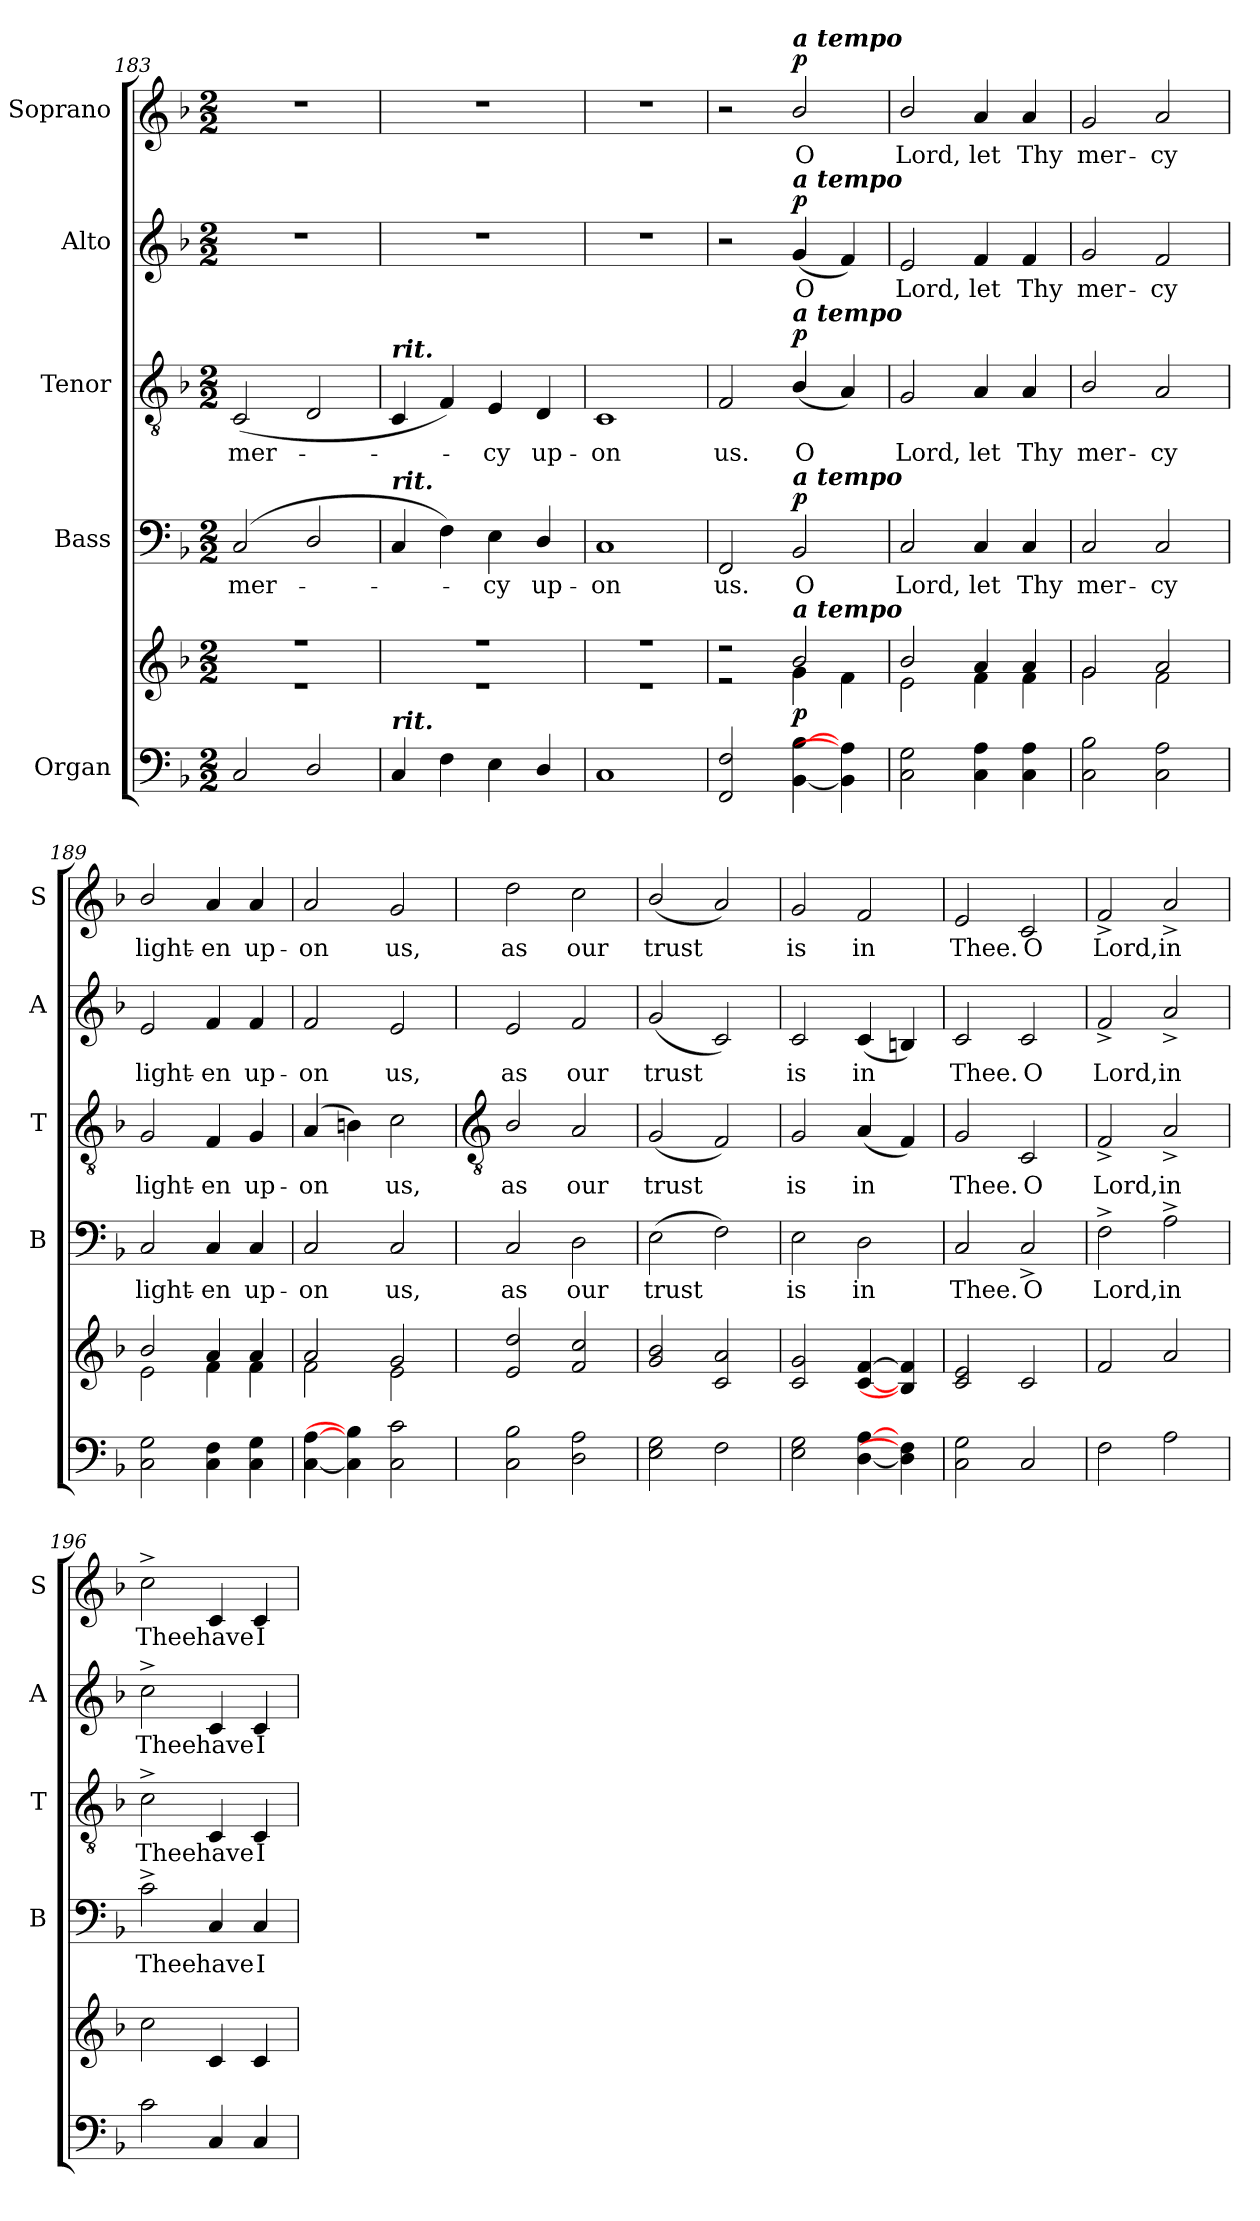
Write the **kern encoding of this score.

**kern	**kern	**dynam	**kern	**text	**dynam	**kern	**text	**dynam	**kern	**text	**dynam	**kern	**text	**dynam
*part5	*part5	*part5	*part4	*part4	*part4	*part3	*part3	*part3	*part2	*part2	*part2	*part1	*part1	*part1
*staff6	*staff5	*staff5/6	*staff4	*staff4	*staff4	*staff3	*staff3	*staff3	*staff2	*staff2	*staff2	*staff1	*staff1	*staff1
*I"Organ	*	*	*I"Bass	*	*	*I"Tenor	*	*	*I"Alto	*	*	*I"Soprano	*	*
*	*	*	*I'B	*	*	*I'T	*	*	*I'A	*	*	*I'S	*	*
!!LO:LB:g=z
*clefF4	*clefG2	*	*clefF4	*	*	*clefGv2	*	*	*clefG2	*	*	*clefG2	*	*
*k[b-]	*k[b-]	*	*k[b-]	*	*	*k[b-]	*	*	*k[b-]	*	*	*k[b-]	*	*
*F:	*F:	*	*F:	*	*	*F:	*	*	*F:	*	*	*F:	*	*
*M2/2	*M2/2	*	*M2/2	*	*	*M2/2	*	*	*M2/2	*	*	*M2/2	*	*
=183	=183	=183	=183	=183	=183	=183	=183	=183	=183	=183	=183	=183	=183	=183
*	*^	*	*	*	*	*	*	*	*	*	*	*	*	*
!	!	!	!	!	!LO:LY:b	!	!	!LO:LY:b	!	!	!	!	!	!	!
2C	1r	1r	.	(<2C	mer-	.	(<2C	mer-	.	1r	.	.	1r	.	.
2D/	.	.	.	2D/	.	.	2D/	.	.	.	.	.	.	.	.
=184	=184	=184	=184	=184	=184	=184	=184	=184	=184	=184	=184	=184	=184	=184	=184
!	!	!	!	!	!	!	!LO:TX:a:Bi:t=rit.	!	!	!	!	!	!	!	!
!	!	!	!	!LO:TX:a:Bi:t=rit.	!	!	!	!	!	!	!	!	!	!	!
!LO:TX:a:Bi:t=rit.	!	!	!	!	!	!	!	!	!	!	!	!	!	!	!
4C	1r	1r	.	4C	.	.	4C	.	.	1r	.	.	1r	.	.
4F	.	.	.	4F)	.	.	4F)	.	.	.	.	.	.	.	.
!	!	!	!	!	!LO:LY:b	!	!	!LO:LY:b	!	!	!	!	!	!	!
4E	.	.	.	4E	cy	.	4E	cy	.	.	.	.	.	.	.
!	!	!	!	!	!LO:LY:b	!	!	!LO:LY:b	!	!	!	!	!	!	!
4D/	.	.	.	4D/	up-	.	4D/	up-	.	.	.	.	.	.	.
=185	=185	=185	=185	=185	=185	=185	=185	=185	=185	=185	=185	=185	=185	=185	=185
!	!	!	!	!	!LO:LY:b	!	!	!LO:LY:b	!	!	!	!	!	!	!
1C	1r	1r	.	1C	-on	.	1C	-on	.	1r	.	.	1r	.	.
=186	=186	=186	=186	=186	=186	=186	=186	=186	=186	=186	=186	=186	=186	=186	=186
!	!	!	!	!	!LO:LY:b	!	!	!LO:LY:b	!	!	!	!	!	!	!
2FF 2F	2r	2r	.	2FF	us.	.	2F	us.	.	2r	.	.	2r	.	.
!	!	!	!	!	!	!	!	!	!	!	!	!	!LO:TX:a:Bi:t=a tempo	!	!
!	!	!	!	!	!	!	!	!	!	!LO:TX:a:Bi:t=a tempo	!	!	!	!	!
!	!	!	!	!	!	!	!LO:TX:a:Bi:t=a tempo	!	!	!	!	!	!	!	!
!	!	!	!	!LO:TX:a:Bi:t=a tempo	!	!	!	!	!	!	!	!	!	!	!
!	!LO:TX:a:Bi:t=a tempo	!	!	!	!	!	!	!	!	!	!	!	!	!	!
!	!	!	!LO:DY:b	!	!LO:LY:b	!LO:DY:b	!	!LO:LY:b	!LO:DY:b	!	!LO:LY:b	!LO:DY:b	!	!LO:LY:b	!LO:DY:b
[4BB- [4B-	2b-/	4g\	p	2BB-	O	p	(<4B-/	O	p	(<4g	O	p	2b-/	O	p
4BB-] 4A]	.	4f\	.	.	.	.	4A)	.	.	4f)	.	.	.	.	.
=187	=187	=187	=187	=187	=187	=187	=187	=187	=187	=187	=187	=187	=187	=187	=187
!	!	!	!	!	!LO:LY:b	!	!	!LO:LY:b	!	!	!LO:LY:b	!	!	!LO:LY:b	!
2C\ 2G\	2b-/	2e	.	2C	Lord,	.	2G	Lord,	.	2e	Lord,	.	2b-/	Lord,	.
!	!	!	!	!	!LO:LY:b	!	!	!LO:LY:b	!	!	!LO:LY:b	!	!	!LO:LY:b	!
4C\ 4A\	4a	4f	.	4C	let	.	4A	let	.	4f	let	.	4a	let	.
!	!	!	!	!	!LO:LY:b	!	!	!LO:LY:b	!	!	!LO:LY:b	!	!	!LO:LY:b	!
4C\ 4A\	4a	4f	.	4C	Thy	.	4A	Thy	.	4f	Thy	.	4a	Thy	.
=188	=188	=188	=188	=188	=188	=188	=188	=188	=188	=188	=188	=188	=188	=188	=188
!	!	!	!	!	!LO:LY:b	!	!	!LO:LY:b	!	!	!LO:LY:b	!	!	!LO:LY:b	!
2C\ 2B-\	2g	2g	.	2C	mer-	.	2B-/	mer-	.	2g	mer-	.	2g	mer-	.
!	!	!	!	!	!LO:LY:b	!	!	!LO:LY:b	!	!	!LO:LY:b	!	!	!LO:LY:b	!
2C\ 2A\	2a	2f	.	2C	-cy	.	2A	-cy	.	2f	-cy	.	2a	-cy	.
=189	=189	=189	=189	=189	=189	=189	=189	=189	=189	=189	=189	=189	=189	=189	=189
!	!	!	!	!	!LO:LY:b	!	!	!LO:LY:b	!	!	!LO:LY:b	!	!	!LO:LY:b	!
2C\ 2G\	2b-/	2e	.	2C	light-	.	2G	light-	.	2e	light-	.	2b-/	light-	.
!	!	!	!	!	!LO:LY:b	!	!	!LO:LY:b	!	!	!LO:LY:b	!	!	!LO:LY:b	!
4C\ 4F\	4a	4f	.	4C	-en	.	4F	-en	.	4f	-en	.	4a	-en	.
!	!	!	!	!	!LO:LY:b	!	!	!LO:LY:b	!	!	!LO:LY:b	!	!	!LO:LY:b	!
4C\ 4G\	4a	4f	.	4C	up-	.	4G	up-	.	4f	up-	.	4a	up-	.
=190	=190	=190	=190	=190	=190	=190	=190	=190	=190	=190	=190	=190	=190	=190	=190
!	!	!	!	!	!LO:LY:b	!	!	!LO:LY:b	!	!	!LO:LY:b	!	!	!LO:LY:b	!
[4C [4A	2a	2f	.	2C	-on	.	(<4A	-on	.	2f	-on	.	2a	-on	.
4C] 4B]	.	.	.	.	.	.	4Bn)	.	.	.	.	.	.	.	.
!	!	!	!	!	!LO:LY:b	!	!	!LO:LY:b	!	!	!LO:LY:b	!	!	!LO:LY:b	!
2C\ 2c\	2g	2e	.	2C	us,	.	2c	us,	.	2e	us,	.	2g	us,	.
*	*v	*v	*	*	*	*	*	*	*	*	*	*	*	*	*
!!LO:LB:g=z
=191	=191	=191	=191	=191	=191	=191	=191	=191	=191	=191	=191	=191	=191	=191
*	*	*	*	*	*	*clefGv2	*	*	*	*	*	*	*	*
*	*^	*	*	*	*	*	*	*	*	*	*	*	*	*
!	!	!	!	!	!LO:LY:b	!	!	!LO:LY:b	!	!	!LO:LY:b	!	!	!LO:LY:b	!
*	*v	*v	*	*	*	*	*	*	*	*	*	*	*	*	*
2C\ 2B-\	2e 2dd	.	2C	as	.	2B-/	as	.	2e	as	.	2dd	as	.
!	!	!	!	!LO:LY:b	!	!	!LO:LY:b	!	!	!LO:LY:b	!	!	!LO:LY:b	!
2D 2A	2f/ 2cc/	.	2D	our	.	2A	our	.	2f	our	.	2cc	our	.
=192	=192	=192	=192	=192	=192	=192	=192	=192	=192	=192	=192	=192	=192	=192
!	!	!	!	!LO:LY:b	!	!	!LO:LY:b	!	!	!LO:LY:b	!	!	!LO:LY:b	!
2E 2G	2g/ 2b-/	.	(>2E	trust	.	(<2G	trust	.	(<2g	trust	.	(<2b-/	trust	.
2F	2c 2a	.	2F)	.	.	2F)	.	.	2c)	.	.	2a)	.	.
=193	=193	=193	=193	=193	=193	=193	=193	=193	=193	=193	=193	=193	=193	=193
!	!	!	!	!LO:LY:b	!	!	!LO:LY:b	!	!	!LO:LY:b	!	!	!LO:LY:b	!
2E 2G	2c 2g	.	2E	is	.	2G	is	.	2c	is	.	2g	is	.
!	!	!	!	!LO:LY:b	!	!	!LO:LY:b	!	!	!LO:LY:b	!	!	!LO:LY:b	!
[4D [4A	[4c [4f	.	2D	in	.	(<4A	in	.	(<4c	in	.	2f	in	.
4D] 4F]	4B] 4f]	.	.	.	.	4F)	.	.	4Bn)	.	.	.	.	.
=194	=194	=194	=194	=194	=194	=194	=194	=194	=194	=194	=194	=194	=194	=194
!	!	!	!	!LO:LY:b	!	!	!LO:LY:b	!	!	!LO:LY:b	!	!	!LO:LY:b	!
2C\ 2G\	2c 2e	.	2C	Thee.	.	2G	Thee.	.	2c	Thee.	.	2e	Thee.	.
!	!	!	!	!LO:LY:b	!	!	!LO:LY:b	!	!	!LO:LY:b	!	!	!LO:LY:b	!
2C	2c	.	2C^	O	.	2C	O	.	2c	O	.	2c	O	.
=195	=195	=195	=195	=195	=195	=195	=195	=195	=195	=195	=195	=195	=195	=195
!	!	!	!	!LO:LY:b	!	!	!LO:LY:b	!	!	!LO:LY:b	!	!	!LO:LY:b	!
2F	2f	.	2F^	Lord,	.	2F^	Lord,	.	2f^	Lord,	.	2f^	Lord,	.
!	!	!	!	!LO:LY:b	!	!	!LO:LY:b	!	!	!LO:LY:b	!	!	!LO:LY:b	!
2A	2a	.	2A^	in	.	2A^	in	.	2a^	in	.	2a^	in	.
=196	=196	=196	=196	=196	=196	=196	=196	=196	=196	=196	=196	=196	=196	=196
!	!	!	!	!LO:LY:b	!	!	!LO:LY:b	!	!	!LO:LY:b	!	!	!LO:LY:b	!
2c	2cc	.	2c^	Thee	.	2c^	Thee	.	2cc^	Thee	.	2cc^	Thee	.
!	!	!	!	!LO:LY:b	!	!	!LO:LY:b	!	!	!LO:LY:b	!	!	!LO:LY:b	!
4C	4c	.	4C	have	.	4C	have	.	4c	have	.	4c	have	.
!	!	!	!	!LO:LY:b	!	!	!LO:LY:b	!	!	!LO:LY:b	!	!	!LO:LY:b	!
4C	4c	.	4C	I	.	4C	I	.	4c	I	.	4c	I	.
=	=	=	=	=	=	=	=	=	=	=	=	=	=	=
*-	*-	*-	*-	*-	*-	*-	*-	*-	*-	*-	*-	*-	*-	*-
